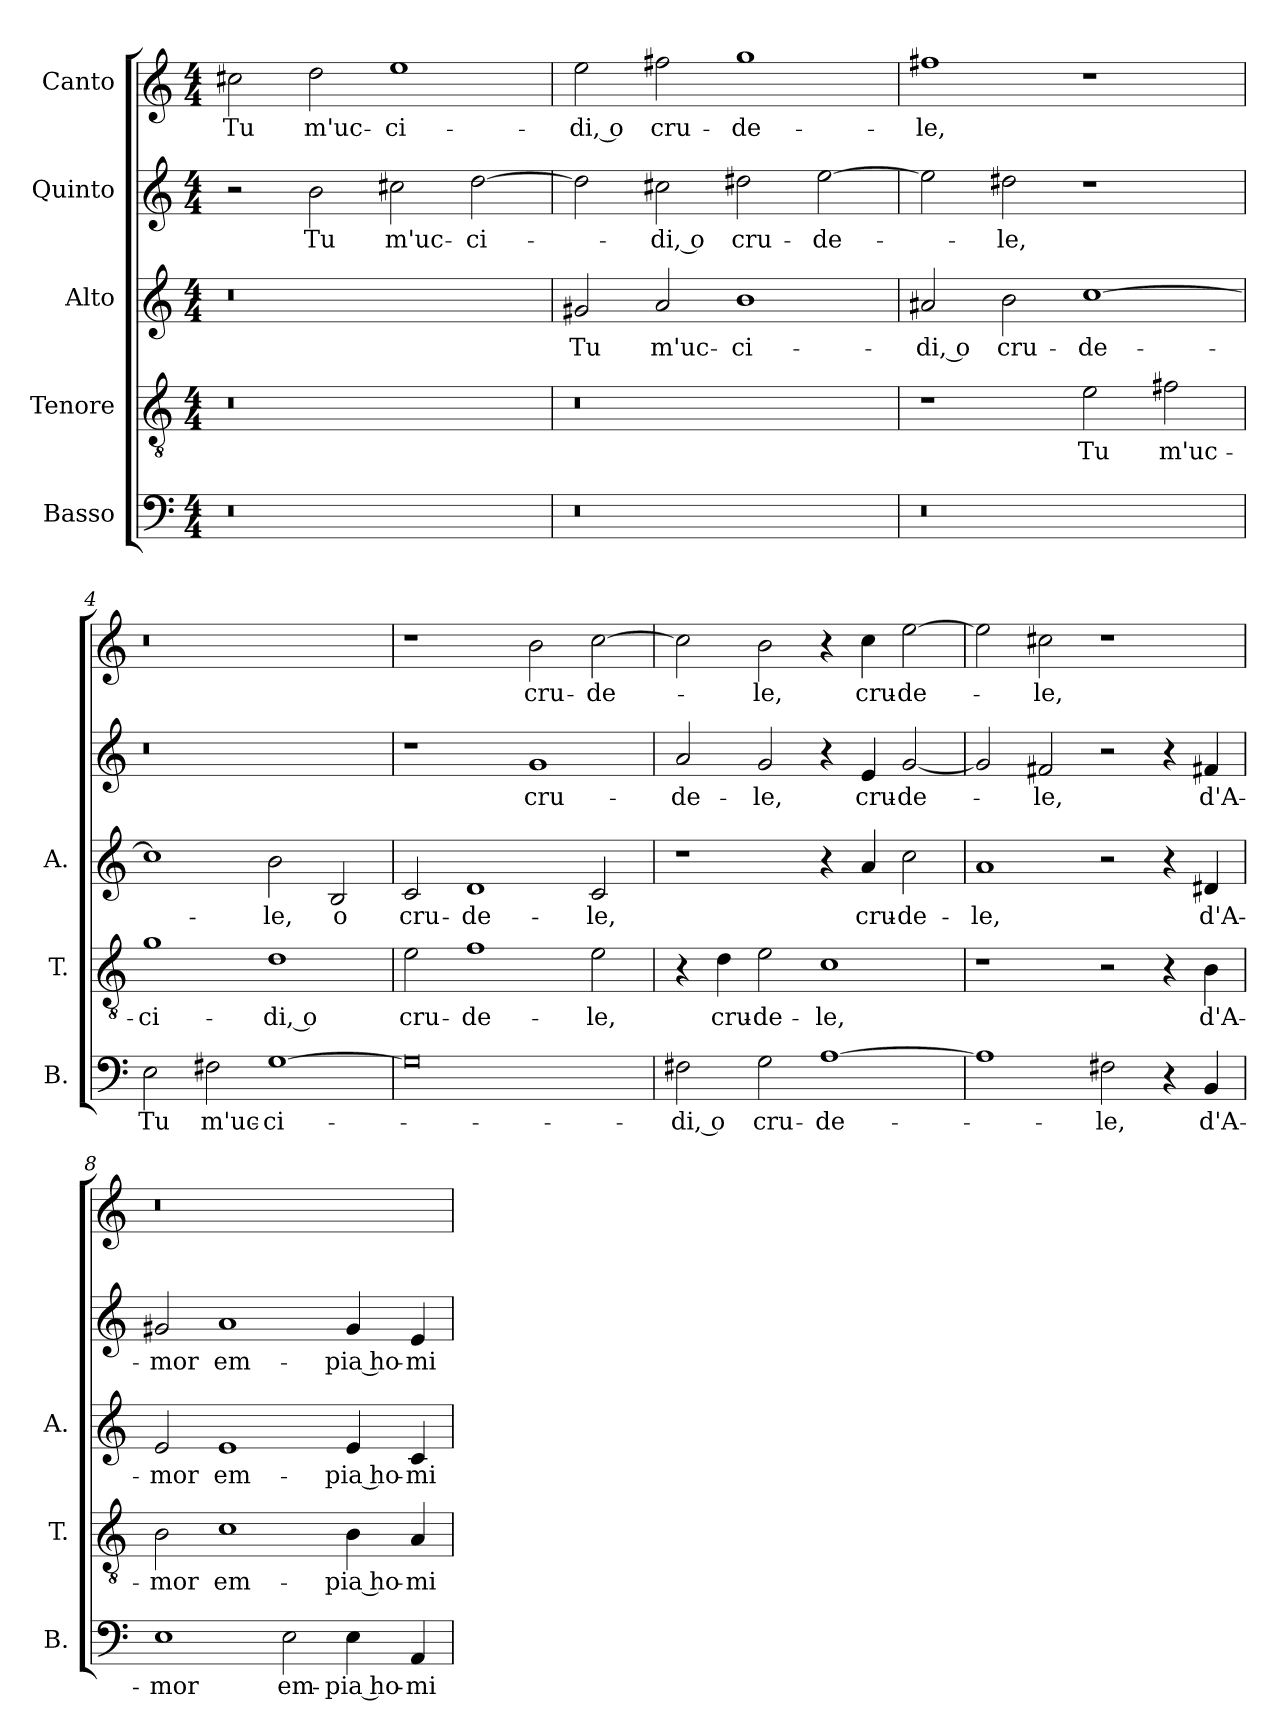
**kern	**text	**kern	**text	**kern	**text	**kern	**text	**kern	**text
*part5	*part5	*part4	*part4	*part3	*part3	*part2	*part2	*part1	*part1
*staff5	*staff5	*staff4	*staff4	*staff3	*staff3	*staff2	*staff2	*staff1	*staff1
*I"Basso	*	*I"Tenore	*	*I"Alto	*	*I"Quinto	*	*I"Canto	*
*I'B.	*	*I'T.	*	*I'A.	*	*	*	*	*
*clefF4	*	*clefGv2	*	*clefG2	*	*clefG2	*	*clefG2	*
*k[]	*	*k[]	*	*k[]	*	*k[]	*	*k[]	*
*C:	*	*C:	*	*C:	*	*C:	*	*C:	*
*M4/4	*	*M4/4	*	*M4/4	*	*M4/4	*	*M4/4	*
=1	=1	=1	=1	=1	=1	=1	=1	=1	=1
!LO:N:vis=0	!	!LO:N:vis=0	!	!LO:N:vis=0	!	!	!	!	!
1r	.	1r	.	1r	.	2r	.	2cc#X\	Tu
.	.	.	.	.	.	2b\	Tu	2dd\	m'uc-
1ryy	.	1ryy	.	1ryy	.	2cc#X\	m'uc-	1ee\	-ci-
.	.	.	.	.	.	[2dd\	-ci-	.	.
=2	=2	=2	=2	=2	=2	=2	=2	=2	=2
!LO:N:vis=0	!	!LO:N:vis=0	!	!	!	!	!	!	!
1r	.	1r	.	2g#X/	Tu	2dd\]	.	2ee\	-di, o
.	.	.	.	2a/	m'uc-	2cc#X\	-di, o	2ff#X\	cru-
1ryy	.	1ryy	.	1b\	-ci-	2dd#X\	cru-	1gg\	-de-
.	.	.	.	.	.	[2ee\	-de-	.	.
=3	=3	=3	=3	=3	=3	=3	=3	=3	=3
!LO:N:vis=0	!	!	!	!	!	!	!	!	!
1r	.	1r	.	2a#X/	-di, o	2ee\]	.	1ff#X\	-le,
.	.	.	.	2b\	cru-	2dd#X\	-le,	.	.
1ryy	.	2e\	Tu	[1cc\	-de-	1r	.	1r	.
.	.	2f#X\	m'uc-	.	.	.	.	.	.
=4	=4	=4	=4	=4	=4	=4	=4	=4	=4
!	!	!	!	!	!	!LO:N:vis=0	!	!LO:N:vis=0	!
2E\	Tu	1g\	-ci-	1cc\]	.	1r	.	1r	.
2F#X\	m'uc-	.	.	.	.	.	.	.	.
[1G\	-ci-	1d\	-di, o	2b\	-le,	1ryy	.	1ryy	.
.	.	.	.	2B/	o	.	.	.	.
=5	=5	=5	=5	=5	=5	=5	=5	=5	=5
0G\]	.	2e\	cru-	2c/	cru-	1r	.	1r	.
.	.	1f\	-de-	1d/	-de-	.	.	.	.
.	.	.	.	.	.	1g/	cru-	2b\	cru-
.	.	2e\	-le,	2c/	-le,	.	.	[2cc\	-de-
=6	=6	=6	=6	=6	=6	=6	=6	=6	=6
2F#X\	-di, o	4r	.	1r	.	2a/	-de-	2cc\]	.
.	.	4d\	cru-	.	.	.	.	.	.
2G\	cru-	2e\	-de-	.	.	2g/	-le,	2b\	-le,
[1A\	-de-	1c\	-le,	4r	.	4r	.	4r	.
.	.	.	.	4a/	cru-	4e/	cru-	4cc\	cru-
.	.	.	.	2cc\	-de-	[2g/	-de-	[2ee\	-de-
=7	=7	=7	=7	=7	=7	=7	=7	=7	=7
1A\]	.	1r	.	1a/	-le,	2g/]	.	2ee\]	.
.	.	.	.	.	.	2f#X/	-le,	2cc#X\	-le,
2F#X\	-le,	2r	.	2r	.	2r	.	1r	.
4r	.	4r	.	4r	.	4r	.	.	.
4BB/	d'A-	4B\	d'A-	4d#X/	d'A-	4f#X/	d'A-	.	.
=8	=8	=8	=8	=8	=8	=8	=8	=8	=8
!	!	!	!	!	!	!	!	!LO:N:vis=0	!
1E\	-mor	2B\	-mor	2e/	-mor	2g#X/	-mor	1r	.
.	.	1c\	em-	1e/	em-	1a/	em-	.	.
2E\	em-	.	.	.	.	.	.	1ryy	.
4E\	-pia ho-	4B\	-pia ho-	4e/	-pia ho-	4g#/	-pia ho-	.	.
4AA/	-mi-	4A/	-mi-	4c/	-mi-	4e/	-mi-	.	.
=	=	=	=	=	=	=	=	=	=
*-	*-	*-	*-	*-	*-	*-	*-	*-	*-
